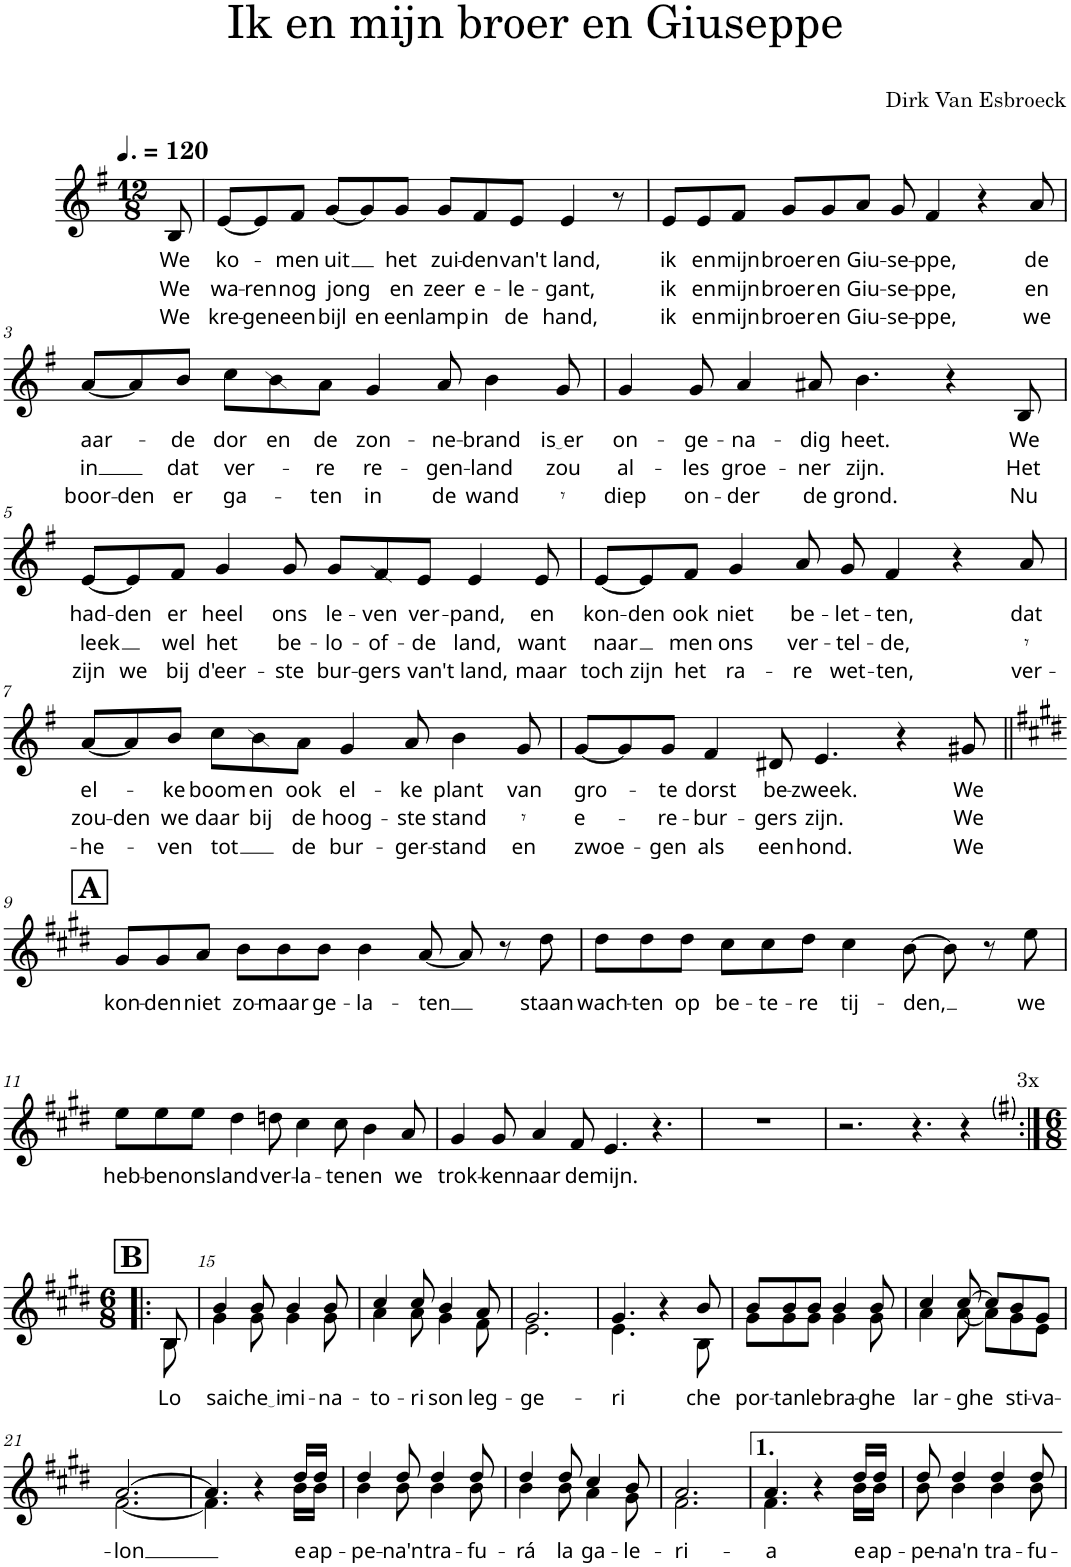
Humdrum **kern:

**kern	**text	**text	**text
*part1	*part1	*part1	*part1
*staff1	*staff1	*staff1	*staff1
*I"Voice	*	*	*
*I'Vo.	*	*	*
*clefG2	*	*	*
*k[f#]	*	*	*
*M12/8	*	*	*
*MM180	*	*	*
=	=	=	=
!	!LO:LY:b	!LO:LY:b	!LO:LY:b
8B/	We	We	We
=1	=1	=1	=1
!	!LO:LY:b	!LO:LY:b	!LO:LY:b
[8e/L	ko-	wa-	kre-
!	!	!LO:LY:b	!LO:LY:b
8e/]	.	-ren	-gen
!	!LO:LY:b	!LO:LY:b	!LO:LY:b
8f#/J	-men	nog	een
!	!LO:LY:b	!LO:LY:b	!LO:LY:b
[8g/L	uit	jong	bijl
!	!	!	!LO:LY:b
8g/]	.	.	en
!	!LO:LY:b	!LO:LY:b	!LO:LY:b
8g/J	het	en	een
!	!LO:LY:b	!LO:LY:b	!LO:LY:b
8g/L	zui-	zeer	lamp
!	!LO:LY:b	!LO:LY:b	!LO:LY:b
8f#/	-den	e-	in
!	!LO:LY:b	!LO:LY:b	!LO:LY:b
8e/J	van	-le-	de
!	!LO:LY:b	!LO:LY:b	!LO:LY:b
4e/	't land,	-gant,	hand,
8r	.	.	.
=2	=2	=2	=2
!	!LO:LY:b	!LO:LY:b	!LO:LY:b
8e/L	ik	ik	ik
!	!LO:LY:b	!LO:LY:b	!LO:LY:b
8e/	en	en	en
!	!LO:LY:b	!LO:LY:b	!LO:LY:b
8f#/J	mijn	mijn	mijn
!	!LO:LY:b	!LO:LY:b	!LO:LY:b
8g/L	broer	broer	broer
!	!LO:LY:b	!LO:LY:b	!LO:LY:b
8g/	en	en	en
!	!LO:LY:b	!LO:LY:b	!LO:LY:b
8a/J	Giu-	Giu-	Giu-
!	!LO:LY:b	!LO:LY:b	!LO:LY:b
8g/	-se-	-se-	-se-
!	!LO:LY:b	!LO:LY:b	!LO:LY:b
4f#/	-ppe,	-ppe,	-ppe,
4r	.	.	.
!	!LO:LY:b	!LO:LY:b	!LO:LY:b
8a/	de	en	we
!!LO:LB:g=z
=3	=3	=3	=3
!	!LO:LY:b	!LO:LY:b	!LO:LY:b
[8a/L	aar-	in	boor-
!	!	!	!LO:LY:b
8a/]	.	.	-den
!	!LO:LY:b	!LO:LY:b	!LO:LY:b
8b/J	-de	dat	er
!	!LO:LY:b	!LO:LY:b	!LO:LY:b
8cc\L	dor	ver-	ga-
!	!LO:LY:b	!	!
8b\	en	.	.
!	!LO:LY:b	!LO:LY:b	!LO:LY:b
8a\J	de	-re	-ten
!	!LO:LY:b	!LO:LY:b	!LO:LY:b
4g/	zon-	re-	in
!	!LO:LY:b	!LO:LY:b	!LO:LY:b
8a/	-ne-	-gen-	de
!	!LO:LY:b	!LO:LY:b	!LO:LY:b
4b\	-brand	-land	wand
!	!LO:LY:b	!LO:LY:b	!LO:LY:b
8g/	is er	zou	.
=4	=4	=4	=4
!	!LO:LY:b	!LO:LY:b	!LO:LY:b
4g/	on-	al-	diep
!	!LO:LY:b	!LO:LY:b	!LO:LY:b
8g/	-ge-	-les	on-
!	!LO:LY:b	!LO:LY:b	!LO:LY:b
4a/	-na-	groe-	-der
!	!LO:LY:b	!LO:LY:b	!LO:LY:b
8a#X/	-dig	-ner	de
!	!LO:LY:b	!LO:LY:b	!LO:LY:b
4.b\	heet.	zijn.	grond.
4r	.	.	.
!	!LO:LY:b	!LO:LY:b	!LO:LY:b
8B/	We	Het	Nu
!!LO:LB:g=z
=5	=5	=5	=5
!	!LO:LY:b	!LO:LY:b	!LO:LY:b
[8e/L	had-	leek	zijn
!	!LO:LY:b	!	!LO:LY:b
8e/]	-den	.	we
!	!LO:LY:b	!LO:LY:b	!LO:LY:b
8f#/J	er	wel	bij
!	!LO:LY:b	!LO:LY:b	!LO:LY:b
4g/	heel	het	d'eer-
!	!LO:LY:b	!LO:LY:b	!LO:LY:b
8g/	ons	be-	-ste
!	!LO:LY:b	!LO:LY:b	!LO:LY:b
8g/L	le-	-lo-	bur-
!	!LO:LY:b	!LO:LY:b	!LO:LY:b
8f#/	-ven	-of-	-gers
!	!LO:LY:b	!LO:LY:b	!LO:LY:b
8e/J	ver-	-de	van
!	!LO:LY:b	!LO:LY:b	!LO:LY:b
4e/	-pand,	land,	't land,
!	!LO:LY:b	!LO:LY:b	!LO:LY:b
8e/	en	want	maar
=6	=6	=6	=6
!	!LO:LY:b	!LO:LY:b	!LO:LY:b
[8e/L	kon-	naar	toch
!	!LO:LY:b	!	!LO:LY:b
8e/]	-den	.	zijn
!	!LO:LY:b	!LO:LY:b	!LO:LY:b
8f#/J	ook	men	het
!	!LO:LY:b	!LO:LY:b	!LO:LY:b
4g/	niet	ons	ra-
!	!LO:LY:b	!LO:LY:b	!LO:LY:b
8a/	be-	ver-	-re
!	!LO:LY:b	!LO:LY:b	!LO:LY:b
8g/	-let-	-tel-	wet-
!	!LO:LY:b	!LO:LY:b	!LO:LY:b
4f#/	-ten,	-de,	-ten,
4r	.	.	.
!	!LO:LY:b	!LO:LY:b	!LO:LY:b
8a/	dat	.	ver-
!!LO:LB:g=z
=7	=7	=7	=7
!	!LO:LY:b	!LO:LY:b	!LO:LY:b
[8a/L	el-	-zou-	-he-
!	!	!LO:LY:b	!
8a/]	.	-den	.
!	!LO:LY:b	!LO:LY:b	!LO:LY:b
8b/J	-ke	we	-ven
!	!LO:LY:b	!LO:LY:b	!LO:LY:b
8cc\L	boom	daar	tot
!	!LO:LY:b	!LO:LY:b	!
8b\	en	bij	.
!	!LO:LY:b	!LO:LY:b	!LO:LY:b
8a\J	ook	de	de
!	!LO:LY:b	!LO:LY:b	!LO:LY:b
4g/	el-	hoog-	bur-
!	!LO:LY:b	!LO:LY:b	!LO:LY:b
8a/	-ke	-ste	-ger-
!	!LO:LY:b	!LO:LY:b	!LO:LY:b
4b\	plant	stand	-stand
!	!LO:LY:b	!LO:LY:b	!LO:LY:b
8g/	van	.	en
=8	=8	=8	=8
!	!LO:LY:b	!LO:LY:b	!LO:LY:b
[8g/L	gro-	-e-	zwoe-
8g/]	.	.	.
!	!LO:LY:b	!LO:LY:b	!LO:LY:b
8g/J	-te	-re-	-gen
!	!LO:LY:b	!LO:LY:b	!LO:LY:b
4f#/	dorst	-bur-	als
!	!LO:LY:b	!LO:LY:b	!LO:LY:b
8d#X/	be-	-gers	een
!	!LO:LY:b	!LO:LY:b	!LO:LY:b
4.e/	-zweek.	zijn.	hond.
4r	.	.	.
!	!LO:LY:b	!LO:LY:b	!LO:LY:b
8g#X/	We	We	We
!!LO:LB:g=z
!!LO:REH:place=s1:a:B:cj:fs=14:t=A
=9||	=9||	=9||	=9||
*k[f#c#g#d#]	*	*	*
!	!LO:LY:b	!	!
8g#/L	kon-	.	.
!	!LO:LY:b	!	!
8g#/	-den	.	.
!	!LO:LY:b	!	!
8a/J	niet	.	.
!	!LO:LY:b	!	!
8b\L	zo-	.	.
!	!LO:LY:b	!	!
8b\	-maar	.	.
!	!LO:LY:b	!	!
8b\J	ge-	.	.
!	!LO:LY:b	!	!
4b\	-la-	.	.
!	!LO:LY:b	!	!
[8a/	-ten	.	.
8a/]	.	.	.
8r	.	.	.
!	!LO:LY:b	!	!
8dd#\	staan	.	.
=10	=10	=10	=10
!	!LO:LY:b	!	!
8dd#\L	wach-	.	.
!	!LO:LY:b	!	!
8dd#\	-ten	.	.
!	!LO:LY:b	!	!
8dd#\J	op	.	.
!	!LO:LY:b	!	!
8cc#\L	be-	.	.
!	!LO:LY:b	!	!
8cc#\	-te-	.	.
!	!LO:LY:b	!	!
8dd#\J	-re	.	.
!	!LO:LY:b	!	!
4cc#\	tij-	.	.
!	!LO:LY:b	!	!
[8b\	-den,	.	.
8b\]	.	.	.
8r	.	.	.
!	!LO:LY:b	!	!
8ee\	we	.	.
!!LO:LB:g=z
=11	=11	=11	=11
!	!LO:LY:b	!	!
8ee\L	heb-	.	.
!	!LO:LY:b	!	!
8ee\	-ben	.	.
!	!LO:LY:b	!	!
8ee\J	ons	.	.
!	!LO:LY:b	!	!
4dd#\	land	.	.
!	!LO:LY:b	!	!
8ddn\	ver-	.	.
!	!LO:LY:b	!	!
4cc#\	-la-	.	.
!	!LO:LY:b	!	!
8cc#\	-ten	.	.
!	!LO:LY:b	!	!
4b\	en	.	.
!	!LO:LY:b	!	!
8a/	we	.	.
=12	=12	=12	=12
!	!LO:LY:b	!	!
4g#/	trok-	.	.
!	!LO:LY:b	!	!
8g#/	-ken	.	.
!	!LO:LY:b	!	!
4a/	naar	.	.
!	!LO:LY:b	!	!
8f#/	de	.	.
!	!LO:LY:b	!	!
4.e/	mijn.	.	.
4.r	.	.	.
=13	=13	=13	=13
1.r	.	.	.
=14	=14	=14	=14
2.r	.	.	.
4.r	.	.	.
4r	.	.	.
!!LO:LB:g=z
!!LO:REH:place=s1:a:B:cj:fs=14:t=B
=14X1:|!|:	=14X1:|!|:	=14X1:|!|:	=14X1:|!|:
*M6/8	*	*	*
!	!LO:LY:b	!	!
*^	*	*	*
8B/	8B\	Lo	.	.
=15	=15	=15	=15	=15
!	!	!LO:LY:b	!	!
4b/	4g#\	sai	.	.
!	!	!LO:LY:b	!	!
8b/	8g#\	che i	.	.
!	!	!LO:LY:b	!	!
4b/	4g#\	mi-	.	.
!	!	!LO:LY:b	!	!
8b/	8g#\	-na-	.	.
=16	=16	=16	=16	=16
!	!	!LO:LY:b	!	!
4cc#/	4a\	-to-	.	.
!	!	!LO:LY:b	!	!
8cc#/	8a\	-ri	.	.
!	!	!LO:LY:b	!	!
4b/	4g#\	son	.	.
!	!	!LO:LY:b	!	!
8a/	8f#\	leg-	.	.
=17	=17	=17	=17	=17
!	!	!LO:LY:b	!	!
2.g#/	2.e\	-ge-	.	.
=18	=18	=18	=18	=18
!	!	!LO:LY:b	!	!
4.g#/	4.e\	-ri	.	.
4r	4ryy	.	.	.
!	!	!LO:LY:b	!	!
8b/	8B\	che	.	.
=19	=19	=19	=19	=19
!	!	!LO:LY:b	!	!
8b/L	8g#\L	por-	.	.
!	!	!LO:LY:b	!	!
8b/	8g#\	-tan	.	.
!	!	!LO:LY:b	!	!
8b/J	8g#\J	le	.	.
!	!	!LO:LY:b	!	!
4b/	4g#\	bra-	.	.
!	!	!LO:LY:b	!	!
8b/	8g#\	-ghe	.	.
=20	=20	=20	=20	=20
!	!	!LO:LY:b	!	!
4cc#/	4a\	lar-	.	.
!	!	!LO:LY:b	!	!
[8cc#/	[8a\	-ghe	.	.
8cc#/L]	8a\L]	.	.	.
!	!	!LO:LY:b	!	!
8b/	8g#\	sti-	.	.
!	!	!LO:LY:b	!	!
8g#/J	8e\J	-va-	.	.
!!LO:LB:g=z	!!
=21	=21	=21	=21	=21
!	!	!LO:LY:b	!	!
[2.a/	[2.f#\	-lon	.	.
=22	=22	=22	=22	=22
4.a/]	4.f#\]	.	.	.
4r	4ryy	.	.	.
!	!	!LO:LY:b	!	!
16dd#/LL	16b\LL	e	.	.
!	!	!LO:LY:b	!	!
16dd#/JJ	16b\JJ	ap-	.	.
=23	=23	=23	=23	=23
!	!	!LO:LY:b	!	!
4dd#/	4b\	-pe-	.	.
!	!	!LO:LY:b	!	!
8dd#/	8b\	-na'n	.	.
!	!	!LO:LY:b	!	!
4dd#/	4b\	tra-	.	.
!	!	!LO:LY:b	!	!
8dd#/	8b\	-fu-	.	.
=24	=24	=24	=24	=24
!	!	!LO:LY:b	!	!
4dd#/	4b\	-rá	.	.
!	!	!LO:LY:b	!	!
8dd#/	8b\	la	.	.
!	!	!LO:LY:b	!	!
4cc#/	4a\	ga-	.	.
!	!	!LO:LY:b	!	!
8b/	8g#\	-le-	.	.
=25	=25	=25	=25	=25
!	!	!LO:LY:b	!	!
2.a/	2.f#\	-ri-	.	.
=26	=26	=26	=26	=26
!	!	!LO:LY:b	!	!
4.a/	4.f#\	-a	.	.
4r	4ryy	.	.	.
!	!	!LO:LY:b	!	!
16dd#/LL	16b\LL	e	.	.
!	!	!LO:LY:b	!	!
16dd#/JJ	16b\JJ	ap-	.	.
=27	=27	=27	=27	=27
!	!	!LO:LY:b	!	!
8dd#/	8b\	-pe-	.	.
!	!	!LO:LY:b	!	!
4dd#/	4b\	-na'n	.	.
!	!	!LO:LY:b	!	!
4dd#/	4b\	tra-	.	.
!	!	!LO:LY:b	!	!
8dd#/	8b\	-fu-	.	.
*v	*v	*	*	*
=	=	=	=
*-	*-	*-	*-
